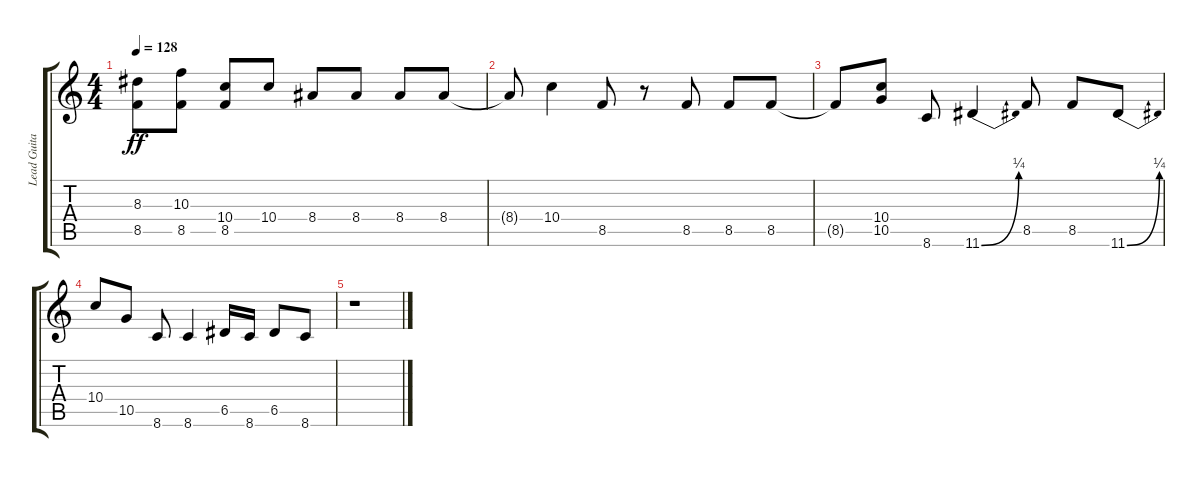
\track ("Lead Guitar" "Lead Guita") {instrument overdrivenguitar}
\staff {score tabs}
\tuning (E4 B3 G3 D3 A2 E2) {hide}
\ts (4 4)
\tempo 128
\clef g2
\ks c
(8.3 8.5).8{dy ff volume 8} (10.3 8.5).8 (10.4 8.5).8 10.4.8 8.4.8 8.4.8 8.4.8 8.4.8 |
8.4{t}.8 10.4.4 8.5.8 r.8 8.5.8 8.5.8 8.5.8 |
8.5{t}.8{volume 1} (10.4 10.5).8 8.6.8 11.6{be (bend 0 0 60 1)}.4 8.5.8 8.5.8 11.6{be (bend 0 0 60 1)}.8 |
10.4.8 10.5.8 8.6.8 8.6.4 6.5.16 8.6.16 6.5.8 8.6.8 |
r.1
